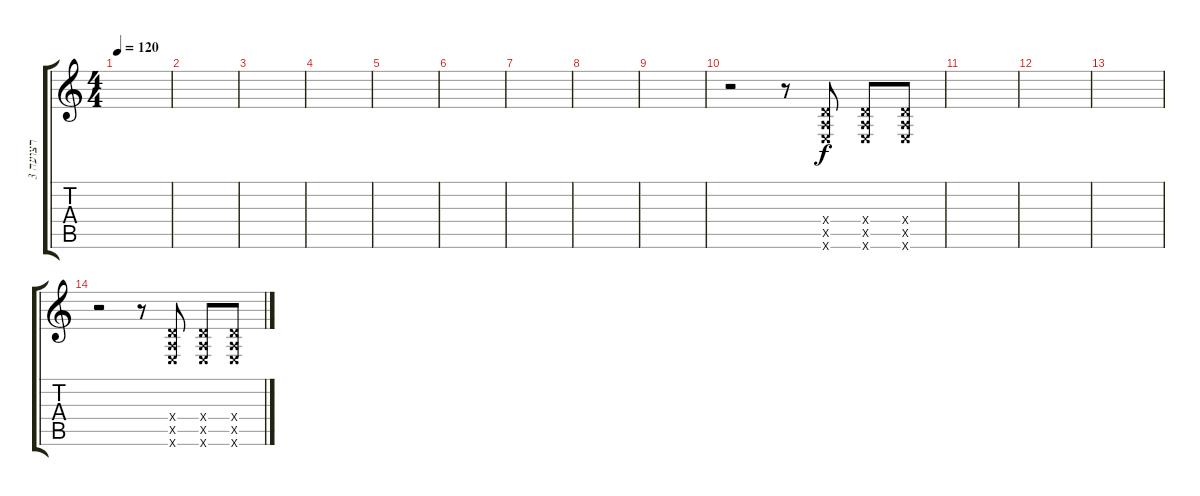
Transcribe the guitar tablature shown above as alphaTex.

\track ("רצועה 3" "רצועה 3") {instrument distortionguitar}
\staff {score tabs}
\tuning (E4 B3 G3 D3 A2 E2) {hide}
\ts (4 4)
\tempo 120
\clef g2
\ks c
|
|
|
|
|
|
|
|
|
r.2 r.8 (0.4{x} 0.5{x} 0.6{x}).8 (0.4{x} 0.5{x} 0.6{x}).8 (0.4{x} 0.5{x} 0.6{x}).8 |
|
|
|
r.2 r.8 (0.4{x} 0.5{x} 0.6{x}).8 (0.4{x} 0.5{x} 0.6{x}).8 (0.4{x} 0.5{x} 0.6{x}).8
